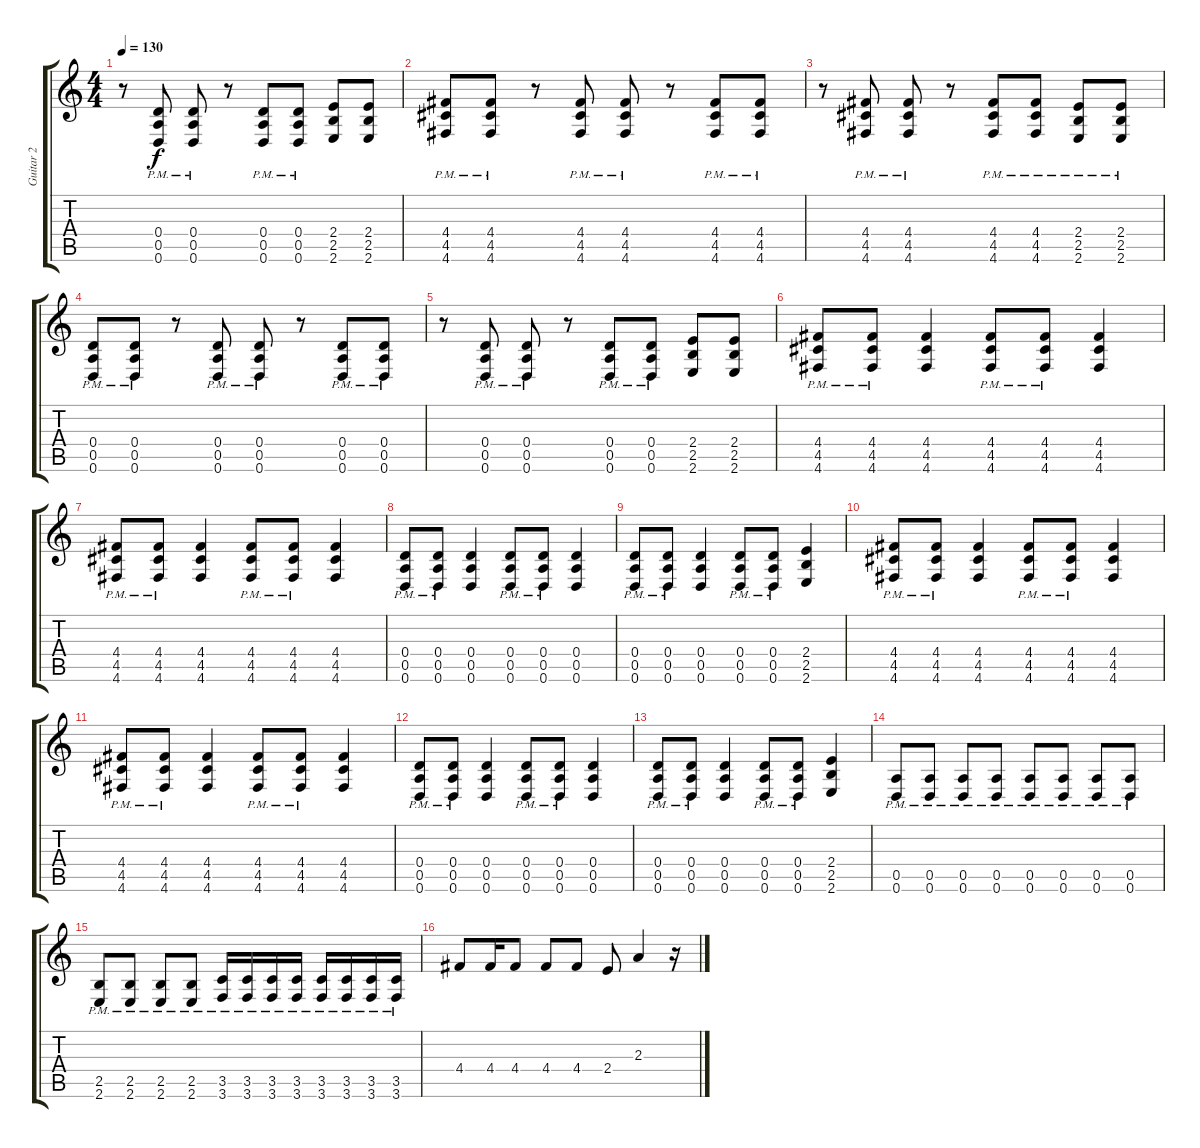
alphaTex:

\track ("Guitar 2" "Guitar 2") {instrument distortionguitar}
\staff {score tabs}
\tuning (E4 B3 G3 D3 A2 D2) {hide}
\ts (4 4)
\tempo 130
\clef g2
\ks c
r.8{dy f} (0.4{pm} 0.5{pm} 0.6).8 (0.4{pm} 0.5{pm} 0.6).8 r.8 (0.4{pm} 0.5{pm} 0.6).8 (0.4{pm} 0.5{pm} 0.6).8 (2.4 2.5 2.6).8 (2.4 2.5 2.6).8 |
(4.4{pm} 4.5{pm} 4.6{pm}).8 (4.4{pm} 4.5{pm} 4.6{pm}).8 r.8 (4.4{pm} 4.5{pm} 4.6{pm}).8 (4.4{pm} 4.5{pm} 4.6{pm}).8 r.8 (4.4{pm} 4.5{pm} 4.6{pm}).8 (4.4{pm} 4.5{pm} 4.6{pm}).8 |
r.8 (4.4{pm} 4.5{pm} 4.6{pm}).8 (4.4{pm} 4.5{pm} 4.6{pm}).8 r.8 (4.4{pm} 4.5{pm} 4.6{pm}).8 (4.4{pm} 4.5{pm} 4.6{pm}).8 (2.4{pm} 2.5{pm} 2.6{pm}).8 (2.4{pm} 2.5{pm} 2.6{pm}).8 |
(0.4{pm} 0.5{pm} 0.6).8 (0.4{pm} 0.5{pm} 0.6).8 r.8 (0.4{pm} 0.5{pm} 0.6).8 (0.4{pm} 0.5{pm} 0.6).8 r.8 (0.4{pm} 0.5{pm} 0.6).8 (0.4{pm} 0.5{pm} 0.6).8 |
r.8 (0.4{pm} 0.5{pm} 0.6).8 (0.4{pm} 0.5{pm} 0.6).8 r.8 (0.4{pm} 0.5{pm} 0.6).8 (0.4{pm} 0.5{pm} 0.6).8 (2.4 2.5 2.6).8 (2.4 2.5 2.6).8 |
(4.4{pm} 4.5{pm} 4.6{pm}).8 (4.4{pm} 4.5{pm} 4.6{pm}).8 (4.4 4.5 4.6).4 (4.4{pm} 4.5{pm} 4.6{pm}).8 (4.4{pm} 4.5{pm} 4.6{pm}).8 (4.4 4.5 4.6).4 |
(4.4{pm} 4.5{pm} 4.6{pm}).8 (4.4{pm} 4.5{pm} 4.6{pm}).8 (4.4 4.5 4.6).4 (4.4{pm} 4.5{pm} 4.6{pm}).8 (4.4{pm} 4.5{pm} 4.6{pm}).8 (4.4 4.5 4.6).4 |
(0.4{pm} 0.5{pm} 0.6{pm}).8 (0.4{pm} 0.5{pm} 0.6{pm}).8 (0.4 0.5 0.6).4 (0.4{pm} 0.5{pm} 0.6{pm}).8 (0.4{pm} 0.5{pm} 0.6{pm}).8 (0.4 0.5 0.6).4 |
(0.4{pm} 0.5{pm} 0.6{pm}).8 (0.4{pm} 0.5{pm} 0.6{pm}).8 (0.4 0.5 0.6).4 (0.4{pm} 0.5{pm} 0.6{pm}).8 (0.4{pm} 0.5{pm} 0.6{pm}).8 (2.4 2.5 2.6).4 |
(4.4{pm} 4.5{pm} 4.6{pm}).8 (4.4{pm} 4.5{pm} 4.6{pm}).8 (4.4 4.5 4.6).4 (4.4{pm} 4.5{pm} 4.6{pm}).8 (4.4{pm} 4.5{pm} 4.6{pm}).8 (4.4 4.5 4.6).4 |
(4.4{pm} 4.5{pm} 4.6{pm}).8 (4.4{pm} 4.5{pm} 4.6{pm}).8 (4.4 4.5 4.6).4 (4.4{pm} 4.5{pm} 4.6{pm}).8 (4.4{pm} 4.5{pm} 4.6{pm}).8 (4.4 4.5 4.6).4 |
(0.4{pm} 0.5{pm} 0.6{pm}).8 (0.4{pm} 0.5{pm} 0.6{pm}).8 (0.4 0.5 0.6).4 (0.4{pm} 0.5{pm} 0.6{pm}).8 (0.4{pm} 0.5{pm} 0.6{pm}).8 (0.4 0.5 0.6).4 |
(0.4{pm} 0.5{pm} 0.6{pm}).8 (0.4{pm} 0.5{pm} 0.6{pm}).8 (0.4 0.5 0.6).4 (0.4{pm} 0.5{pm} 0.6{pm}).8 (0.4{pm} 0.5{pm} 0.6{pm}).8 (2.4 2.5 2.6).4 |
(0.5{pm} 0.6{pm}).8 (0.5{pm} 0.6{pm}).8 (0.5{pm} 0.6{pm}).8 (0.5{pm} 0.6{pm}).8 (0.5{pm} 0.6{pm}).8 (0.5{pm} 0.6{pm}).8 (0.5{pm} 0.6{pm}).8 (0.5{pm} 0.6{pm}).8 |
(2.5{pm} 2.6{pm}).8 (2.5{pm} 2.6{pm}).8 (2.5{pm} 2.6{pm}).8 (2.5{pm} 2.6{pm}).8 (3.5{pm} 3.6{pm}).16 (3.5{pm} 3.6{pm}).16 (3.5{pm} 3.6{pm}).16 (3.5{pm} 3.6{pm}).16 (3.5{pm} 3.6{pm}).16 (3.5{pm} 3.6{pm}).16 (3.5{pm} 3.6{pm}).16 (3.5{pm} 3.6{pm}).16 |
4.4.8 4.4.16 4.4.8 4.4.8 4.4.8 2.4.8 2.3.4 r.16
